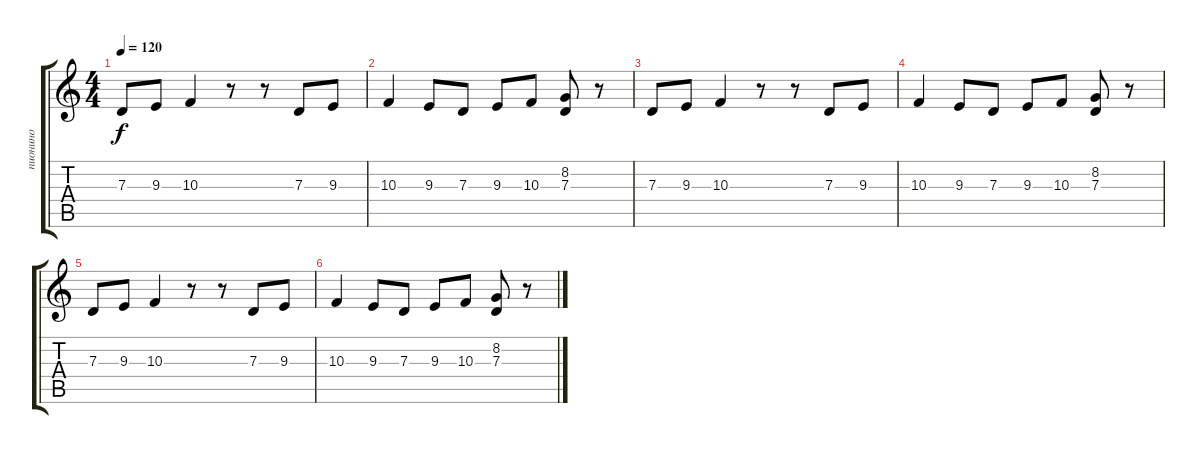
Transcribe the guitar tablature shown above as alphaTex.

\track ("пионино" "пионино") {instrument acousticgrandpiano}
\staff {score tabs}
\tuning (E4 B3 G3 D3 A2 E2) {hide}
\ts (4 4)
\tempo 120
\clef g2
\ks c
7.3.8{dy f} 9.3.8 10.3.4 r.8 r.8 7.3.8 9.3.8 |
10.3.4 9.3.8 7.3.8 9.3.8 10.3.8 (8.2 7.3).8 r.8 |
7.3.8 9.3.8 10.3.4 r.8 r.8 7.3.8 9.3.8 |
10.3.4 9.3.8 7.3.8 9.3.8 10.3.8 (8.2 7.3).8 r.8 |
7.3.8 9.3.8 10.3.4 r.8 r.8 7.3.8 9.3.8 |
10.3.4 9.3.8 7.3.8 9.3.8 10.3.8 (8.2 7.3).8 r.8
